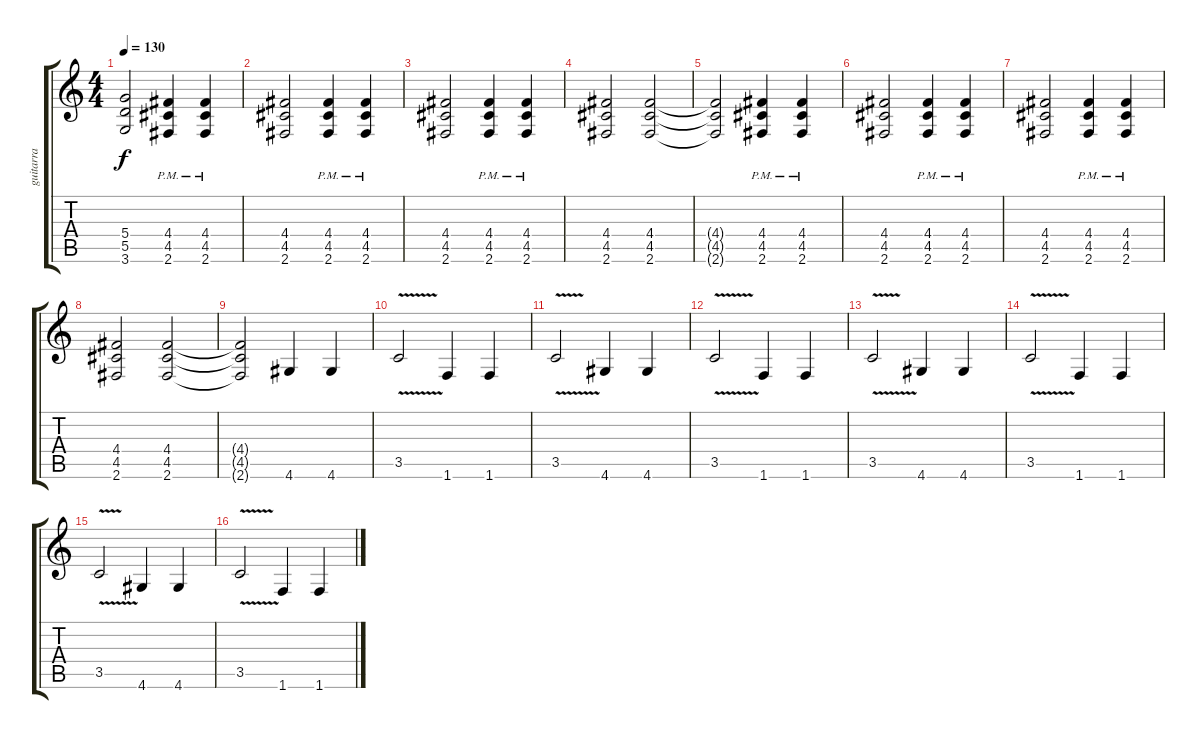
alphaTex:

\track ("guitarra" "guitarra") {instrument distortionguitar}
\staff {score tabs}
\tuning (E4 B3 G3 D3 A2 E2) {hide}
\ts (4 4)
\tempo 130
\clef g2
\ks c
(5.4{t} 5.5{t} 3.6{t}).2{dy f} (4.4{pm} 4.5{pm} 2.6{pm}).4 (4.4{pm} 4.5{pm} 2.6{pm}).4 |
(4.4 4.5 2.6).2 (4.4{pm} 4.5{pm} 2.6{pm}).4 (4.4{pm} 4.5{pm} 2.6{pm}).4 |
(4.4 4.5 2.6).2 (4.4{pm} 4.5{pm} 2.6{pm}).4 (4.4{pm} 4.5{pm} 2.6{pm}).4 |
(4.4 4.5 2.6).2 (4.4 4.5 2.6).2 |
(4.4{t} 4.5{t} 2.6{t}).2 (4.4{pm} 4.5{pm} 2.6{pm}).4 (4.4{pm} 4.5{pm} 2.6{pm}).4 |
(4.4 4.5 2.6).2 (4.4{pm} 4.5{pm} 2.6{pm}).4 (4.4{pm} 4.5{pm} 2.6{pm}).4 |
(4.4 4.5 2.6).2 (4.4{pm} 4.5{pm} 2.6{pm}).4 (4.4{pm} 4.5{pm} 2.6{pm}).4 |
(4.4 4.5 2.6).2 (4.4 4.5 2.6).2 |
(4.4{t} 4.5{t} 2.6{t}).2 4.6.4 4.6.4 |
3.5{v}.2 1.6.4 1.6.4 |
3.5{v}.2 4.6.4 4.6.4 |
3.5{v}.2 1.6.4 1.6.4 |
3.5{v}.2 4.6.4 4.6.4 |
3.5{v}.2 1.6.4 1.6.4 |
3.5{v}.2 4.6.4 4.6.4 |
3.5{v}.2 1.6.4 1.6.4
